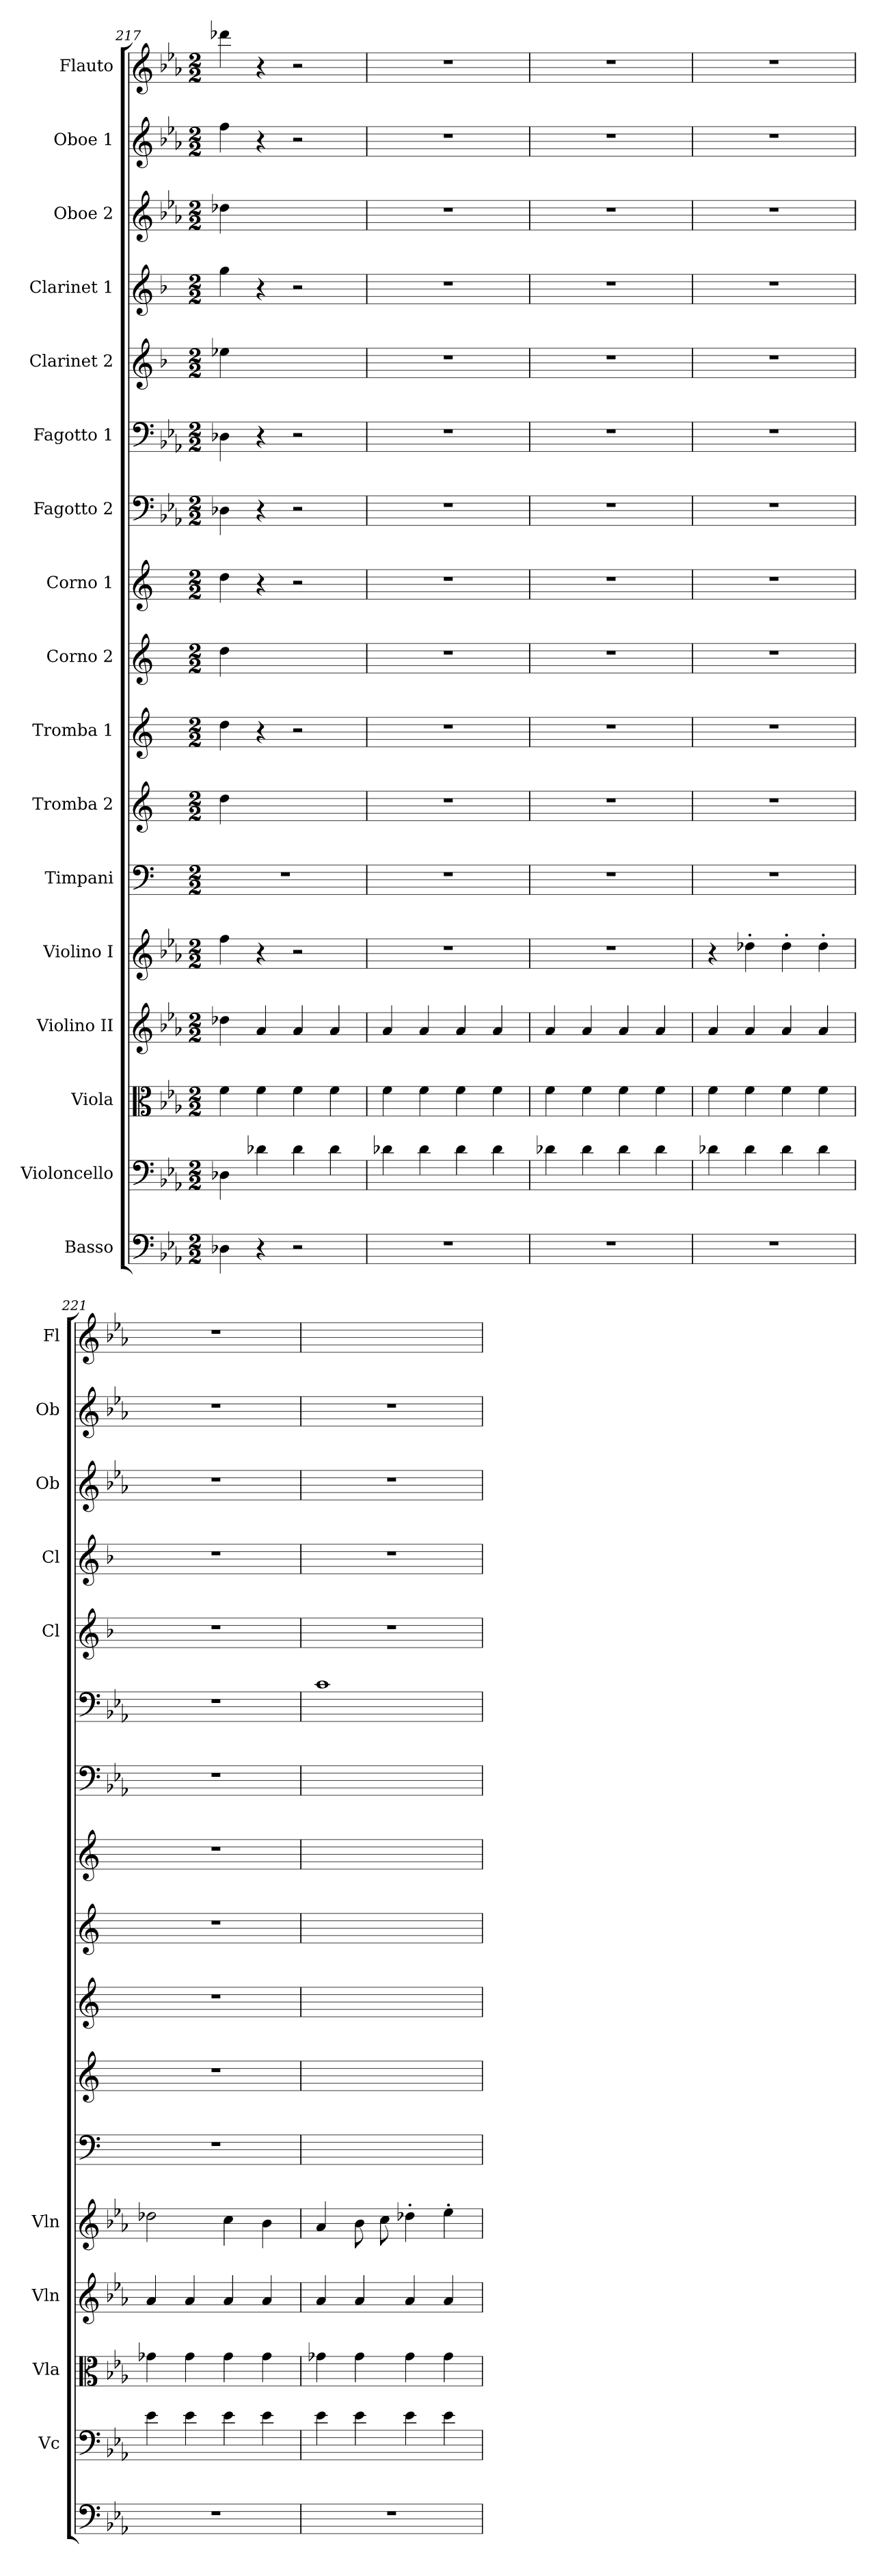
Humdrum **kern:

**kern	**kern	**kern	**kern	**kern	**kern	**kern	**kern	**kern	**kern	**kern	**kern	**kern	**kern	**kern	**kern	**kern
*part17	*part16	*part15	*part14	*part13	*part12	*part11	*part10	*part9	*part8	*part7	*part6	*part5	*part4	*part3	*part2	*part1
*staff17	*staff16	*staff15	*staff14	*staff13	*staff12	*staff11	*staff10	*staff9	*staff8	*staff7	*staff6	*staff5	*staff4	*staff3	*staff2	*staff1
*I"Basso	*I"Violoncello	*I"Viola	*I"Violino II	*I"Violino I	*I"Timpani	*I"Tromba 2	*I"Tromba 1	*I"Corno 2	*I"Corno 1	*I"Fagotto 2	*I"Fagotto 1	*I"Clarinet 2	*I"Clarinet 1	*I"Oboe 2	*I"Oboe 1	*I"Flauto
*	*I'Vc	*I'Vla	*I'Vln	*I'Vln	*	*	*	*	*	*	*	*I'Cl	*I'Cl	*I'Ob	*I'Ob	*I'Fl
*clefF4	*clefF4	*clefC3	*clefG2	*clefG2	*clefF4	*clefG2	*clefG2	*clefG2	*clefG2	*clefF4	*clefF4	*clefG2	*clefG2	*clefG2	*clefG2	*clefG2
*ITrd7c12	*	*	*	*	*	*ITrd-2c-3	*ITrd-2c-3	*ITrd5c9	*ITrd5c9	*	*	*ITrd1c2	*ITrd1c2	*	*	*
*k[b-e-a-]	*k[b-e-a-]	*k[b-e-a-]	*k[b-e-a-]	*k[b-e-a-]	*	*	*	*	*	*k[b-e-a-]	*k[b-e-a-]	*k[b-e-a-]	*k[b-e-a-]	*k[b-e-a-]	*k[b-e-a-]	*k[b-e-a-]
*M2/2	*M2/2	*M2/2	*M2/2	*M2/2	*M2/2	*M2/2	*M2/2	*M2/2	*M2/2	*M2/2	*M2/2	*M2/2	*M2/2	*M2/2	*M2/2	*M2/2
=217	=217	=217	=217	=217	=217	=217	=217	=217	=217	=217	=217	=217	=217	=217	=217	=217
4DD-X	4D-X	4f	4dd-X	4ff	1r	4ff	4ff	4f	4f	4D-X	4D-X	4dd-X	4ff	4dd-X	4ff	4ddd-X
4r	4d-X	4f	4a-	4r	.	4ryy	4r	4ryy	4r	4r	4r	4ryy	4r	4ryy	4r	4r
2r	4d-	4f	4a-	2r	.	2ryy	2r	2ryy	2r	2r	2r	2ryy	2r	2ryy	2r	2r
.	4d-	4f	4a-	.	.	.	.	.	.	.	.	.	.	.	.	.
=218	=218	=218	=218	=218	=218	=218	=218	=218	=218	=218	=218	=218	=218	=218	=218	=218
1r	4d-X	4f	4a-	1r	1r	1r	1r	1r	1r	1r	1r	1r	1r	1r	1r	1r
.	4d-	4f	4a-	.	.	.	.	.	.	.	.	.	.	.	.	.
.	4d-	4f	4a-	.	.	.	.	.	.	.	.	.	.	.	.	.
.	4d-	4f	4a-	.	.	.	.	.	.	.	.	.	.	.	.	.
=219	=219	=219	=219	=219	=219	=219	=219	=219	=219	=219	=219	=219	=219	=219	=219	=219
1r	4d-X	4f	4a-	1r	1r	1r	1r	1r	1r	1r	1r	1r	1r	1r	1r	1r
.	4d-	4f	4a-	.	.	.	.	.	.	.	.	.	.	.	.	.
.	4d-	4f	4a-	.	.	.	.	.	.	.	.	.	.	.	.	.
.	4d-	4f	4a-	.	.	.	.	.	.	.	.	.	.	.	.	.
=220	=220	=220	=220	=220	=220	=220	=220	=220	=220	=220	=220	=220	=220	=220	=220	=220
1r	4d-X	4f	4a-	4r	1r	1r	1r	1r	1r	1r	1r	1r	1r	1r	1r	1r
.	4d-	4f	4a-	4dd-X'	.	.	.	.	.	.	.	.	.	.	.	.
.	4d-	4f	4a-	4dd-'	.	.	.	.	.	.	.	.	.	.	.	.
.	4d-	4f	4a-	4dd-'	.	.	.	.	.	.	.	.	.	.	.	.
=221	=221	=221	=221	=221	=221	=221	=221	=221	=221	=221	=221	=221	=221	=221	=221	=221
1r	4e-	4g-X	4a-	2dd-X	1r	1r	1r	1r	1r	1r	1r	1r	1r	1r	1r	1r
.	4e-	4g-	4a-	.	.	.	.	.	.	.	.	.	.	.	.	.
.	4e-	4g-	4a-	4cc	.	.	.	.	.	.	.	.	.	.	.	.
.	4e-	4g-	4a-	4b-	.	.	.	.	.	.	.	.	.	.	.	.
=222	=222	=222	=222	=222	=222	=222	=222	=222	=222	=222	=222	=222	=222	=222	=222	=222
1r	4e-	4g-X	4a-	4a-	1ryy	1ryy	1ryy	1ryy	1ryy	1ryy	1c	1r	1r	1r	1r	1ryy
.	4e-	4g-	4a-	8b-	.	.	.	.	.	.	.	.	.	.	.	.
.	.	.	.	8cc	.	.	.	.	.	.	.	.	.	.	.	.
.	4e-	4g-	4a-	4dd-X'	.	.	.	.	.	.	.	.	.	.	.	.
.	4e-	4g-	4a-	4ee-'	.	.	.	.	.	.	.	.	.	.	.	.
=	=	=	=	=	=	=	=	=	=	=	=	=	=	=	=	=
*-	*-	*-	*-	*-	*-	*-	*-	*-	*-	*-	*-	*-	*-	*-	*-	*-
